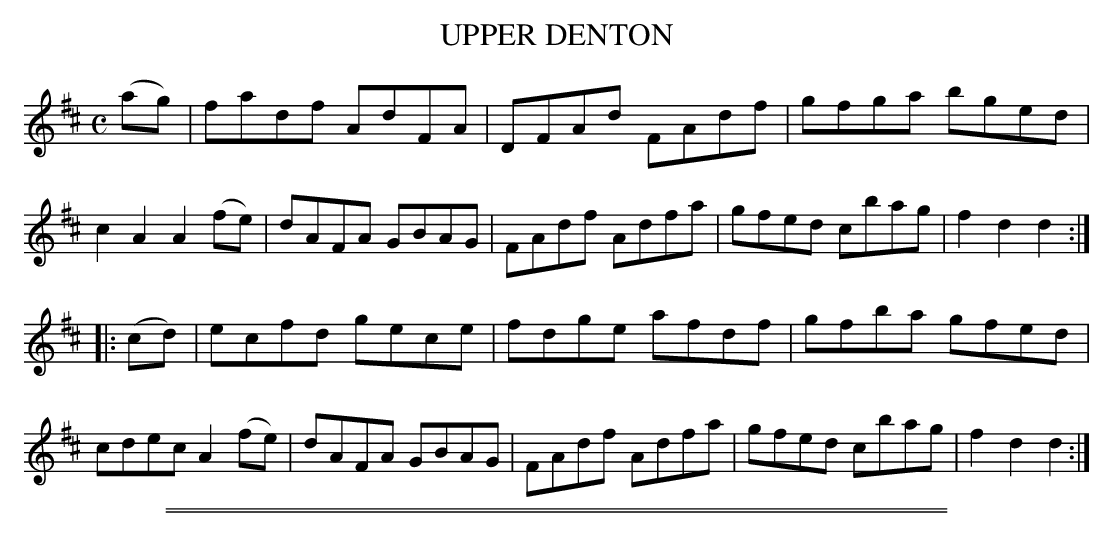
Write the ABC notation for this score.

X:1
T: UPPER DENTON
M: C
L: 1/8
K: D
(ag) |\
fadf AdFA | DFAd FAdf |\
gfga bged | c2A2 A2 (fe) |\
dAFA GBAG | FAdf Adfa |\
gfed cbag | f2d2 d2 :|
|: (cd) |\
ecfd gece | fdge afdf |\
gfba gfed | cdec A2 (fe) |\
dAFA GBAG | FAdf Adfa |\
gfed cbag | f2d2 d2 :|
